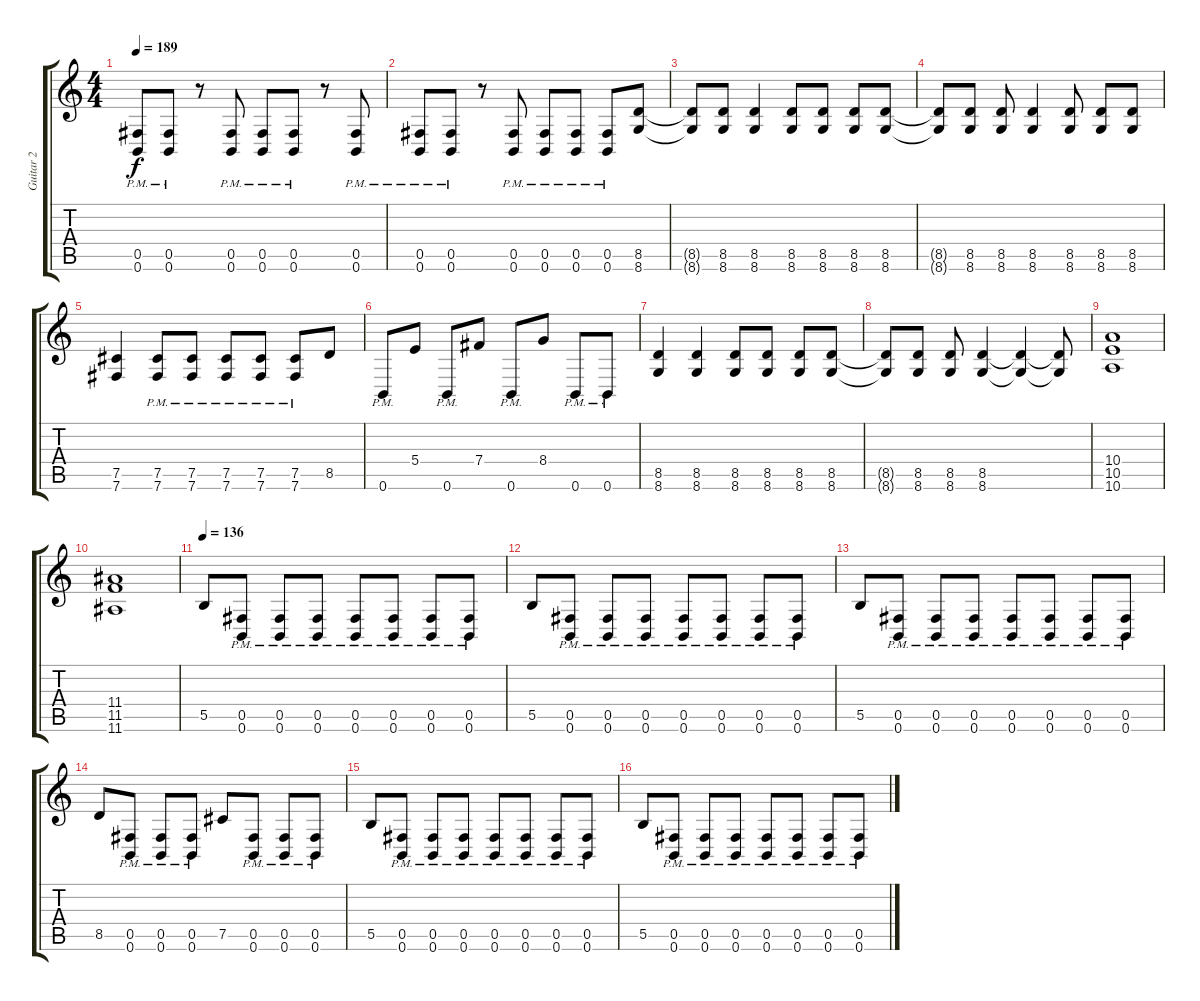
\track ("Guitar 2" "Guitar 2") {instrument distortionguitar}
\staff {score tabs}
\tuning (Db4 Ab3 E3 B2 Gb2 B1) {hide}
\ts (4 4)
\tempo 189
\clef g2
\ks c
(0.5{pm} 0.6{pm}).8{dy f} (0.5{pm} 0.6{pm}).8 r.8 (0.5{pm} 0.6{pm}).8 (0.5{pm} 0.6{pm}).8 (0.5{pm} 0.6{pm}).8 r.8 (0.5{pm} 0.6{pm}).8 |
(0.5{pm} 0.6{pm}).8 (0.5{pm} 0.6{pm}).8 r.8 (0.5{pm} 0.6{pm}).8 (0.5{pm} 0.6{pm}).8 (0.5{pm} 0.6{pm}).8 (0.5{pm} 0.6{pm}).8 (8.5 8.6).8 |
(8.5{t} 8.6{t}).8 (8.5 8.6).8 (8.5 8.6).4 (8.5 8.6).8 (8.5 8.6).8 (8.5 8.6).8 (8.5 8.6).8 |
(8.5{t} 8.6{t}).8 (8.5 8.6).8 (8.5 8.6).8 (8.5 8.6).4 (8.5 8.6).8 (8.5 8.6).8 (8.5 8.6).8 |
(7.5 7.6).4 (7.5{pm} 7.6{pm}).8 (7.5{pm} 7.6{pm}).8 (7.5{pm} 7.6{pm}).8 (7.5{pm} 7.6{pm}).8 (7.5{pm} 7.6{pm}).8 8.5.8 |
0.6{pm}.8 5.4.8 0.6{pm}.8 7.4.8 0.6{pm}.8 8.4.8 0.6{pm}.8 0.6{pm}.8 |
(8.5 8.6).4 (8.5 8.6).4 (8.5 8.6).8 (8.5 8.6).8 (8.5 8.6).8 (8.5 8.6).8 |
(8.5{t} 8.6{t}).8 (8.5 8.6).8 (8.5 8.6).8 (8.5 8.6).4 (8.5{t} 8.6{t}).4 (8.5{t} 8.6{t}).8 |
(10.4 10.5 10.6).1 |
(11.4 11.5 11.6).1 |
\tempo 136
5.5.8 (0.5{pm} 0.6{pm}).8 (0.5{pm} 0.6{pm}).8 (0.5{pm} 0.6{pm}).8 (0.5{pm} 0.6{pm}).8 (0.5{pm} 0.6{pm}).8 (0.5 0.6{pm}).8 (0.5{pm} 0.6{pm}).8 |
5.5.8 (0.5{pm} 0.6{pm}).8 (0.5{pm} 0.6{pm}).8 (0.5{pm} 0.6{pm}).8 (0.5{pm} 0.6{pm}).8 (0.5{pm} 0.6{pm}).8 (0.5{pm} 0.6{pm}).8 (0.5{pm} 0.6{pm}).8 |
5.5.8 (0.5{pm} 0.6{pm}).8 (0.5{pm} 0.6{pm}).8 (0.5{pm} 0.6{pm}).8 (0.5{pm} 0.6{pm}).8 (0.5{pm} 0.6{pm}).8 (0.5{pm} 0.6{pm}).8 (0.5{pm} 0.6{pm}).8 |
8.5.8 (0.5{pm} 0.6{pm}).8 (0.5{pm} 0.6{pm}).8 (0.5{pm} 0.6{pm}).8 7.5.8 (0.5{pm} 0.6{pm}).8 (0.5{pm} 0.6{pm}).8 (0.5{pm} 0.6{pm}).8 |
5.5.8 (0.5{pm} 0.6{pm}).8 (0.5{pm} 0.6{pm}).8 (0.5{pm} 0.6{pm}).8 (0.5{pm} 0.6{pm}).8 (0.5{pm} 0.6{pm}).8 (0.5 0.6{pm}).8 (0.5{pm} 0.6{pm}).8 |
5.5.8 (0.5{pm} 0.6{pm}).8 (0.5{pm} 0.6{pm}).8 (0.5{pm} 0.6{pm}).8 (0.5{pm} 0.6{pm}).8 (0.5{pm} 0.6{pm}).8 (0.5{pm} 0.6{pm}).8 (0.5{pm} 0.6{pm}).8
